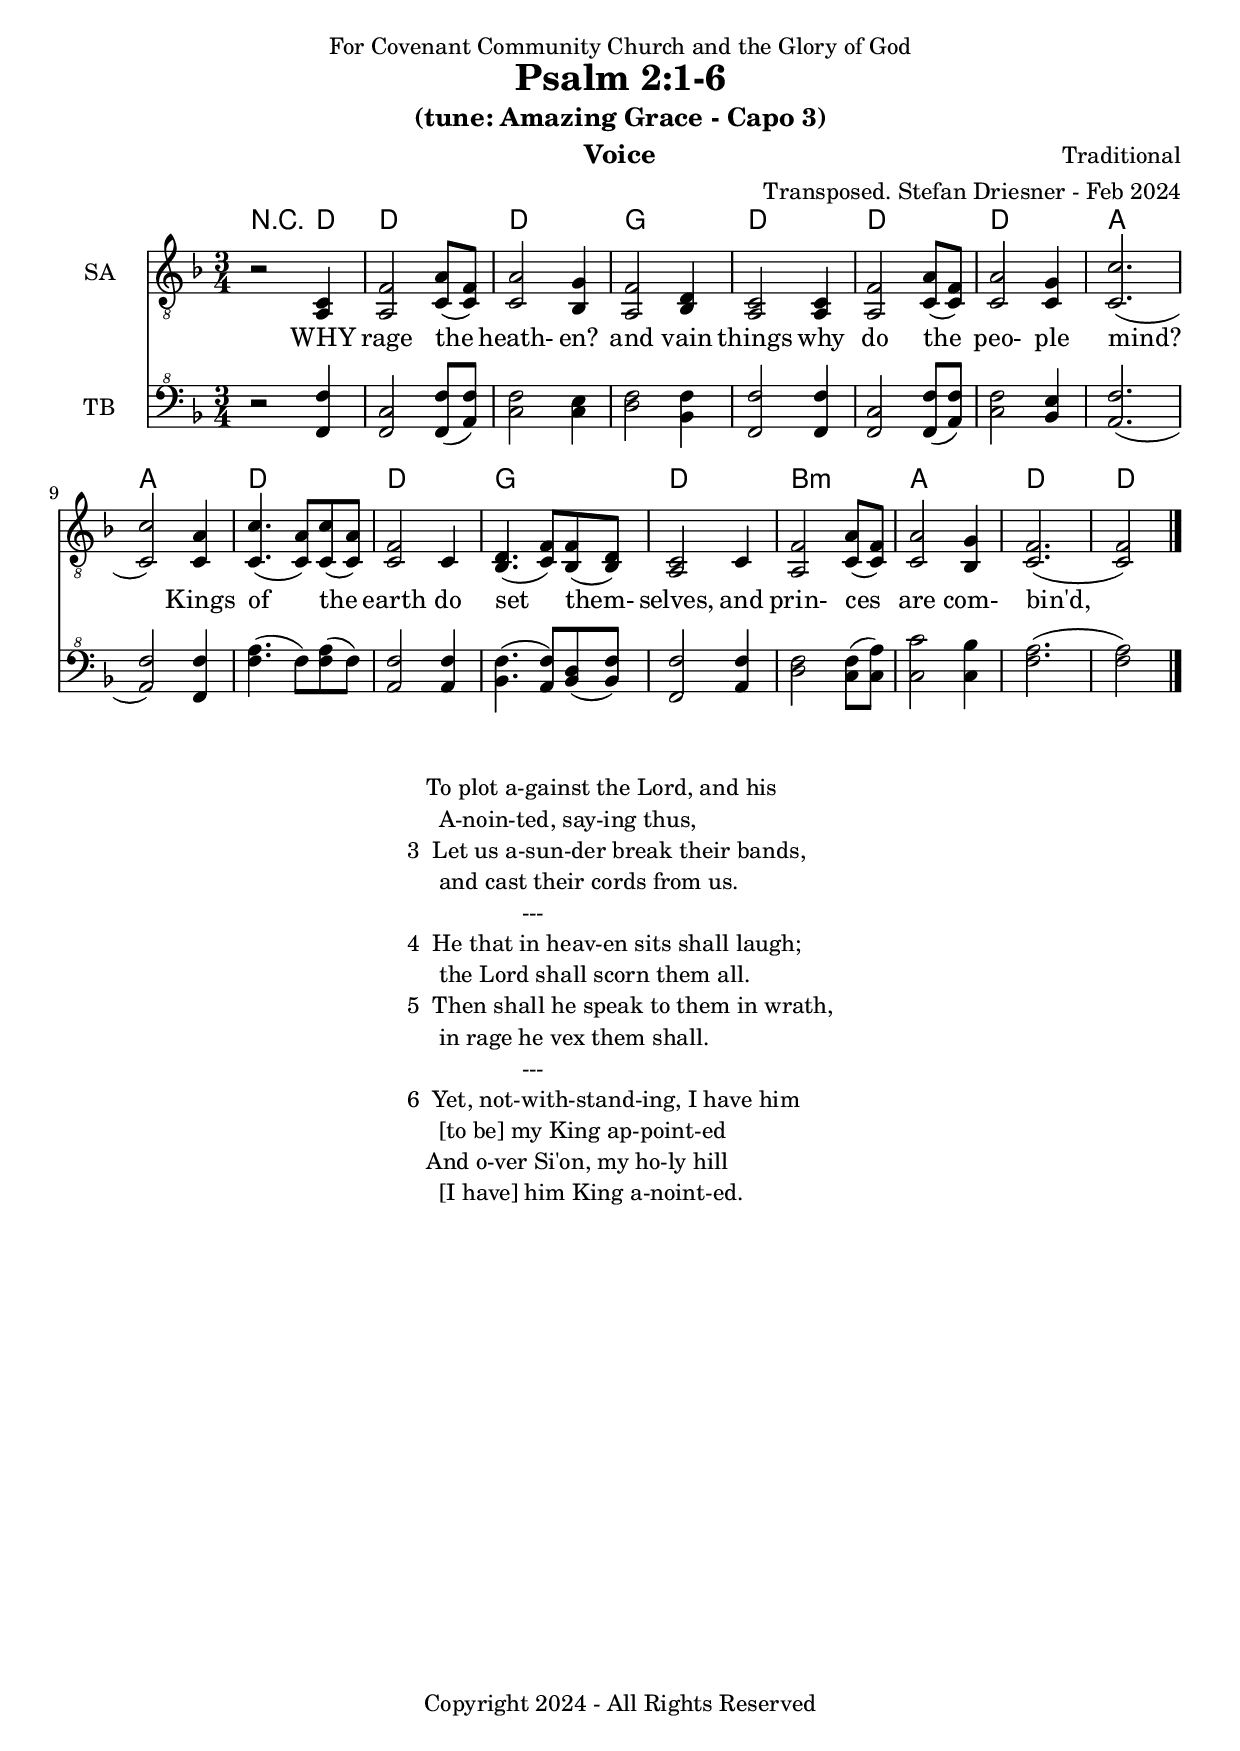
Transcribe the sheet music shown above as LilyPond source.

\version "2.24.1"
\language "english"

% force .mid extension for MIDI file output
#(ly:set-option 'midi-extension "mid")

\header {
  dedication = "For Covenant Community Church and the Glory of God"
  title = "Psalm 2:1-6"
  subtitle = "(tune: Amazing Grace - Capo 3)"
  instrument = "Voice"
  composer = "Traditional"
  arranger = "Transposed. Stefan Driesner - Feb 2024"
  meter = ""
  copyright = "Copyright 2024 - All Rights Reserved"
}

global = {
  \key f \major
  \numericTimeSignature
  \time 3/4
}

versesVoice = \lyricmode {
  % Verse 1
  WHY rage the heath- en? and vain things
  why do the peo- ple mind?
  Kings of the earth do set them- selves,
  and prin- ces are com- bin'd,
}

SAVoice = \relative c {
  \global
  \dynamicUp
  % Music follows here.
  {
    r2 <a  c  >4 |
    % Verse 1
    <a   f' >2 <c  a' >8( <c  f>8)  | < c  a'>2 <bf g' >4  | <a f' >2 <bf d>4 | <a  c>2 <a  c>4 |
    <a   f' >2 <c  a' >8( <c  f>8)  | < c  a'>2 <c g' >4   | <c  c'>2.( | <c  c'>2 ) <c a' >4 |
    <c c'>4.(<c a'>8) <c c'>8(<c a'>8) | <c f >2 <c>4  | <bf d>4.(<c  f>8) <bf f'>8(<bf d>8) |
    <a c>2 <c>4 | <a   f' >2 <c  a' >8( <c  f>8)  | < c  a'>2 <bf g' >4  | <c f>2.( <c f>2 )  \bar "|."
  }
}

TBVoice = \relative {
  \global
  \dynamicUp
  % Music follows here.
  {
    r2 <f  f'  >4 |
    % Verse 1
    <f c'>2 <f  f' >8( <a  f'>8)  | < c  f>2 < c e >4  | <d f >2 <bf f'>4 | <f  f'>2 <f  f'>4 |
    <f   c' >2 <f  f' >8( <a  f'>8)  | < c  f>2 <bf e >4   | <a  f'>2.( | <a  f'>2 ) <f f' >4 |
    <f' a>4.(<f>8) <f a>8(<f>8) | \relative c' <a f' >2 \relative c' <a f'>4  | \relative c' <bf f'>4.( \relative c' <a  f'>8) \relative c' <bf d>8(\relative c' <bf f'>8) |
    \relative c <f f'>2 \relative c' <a f'>4 | \relative c' <d f >2 \relative c' <c  f >8( \relative c' <c  a'>8)  | \relative c' < c  c'>2 \relative c' <c bf' >4  | \relative c' <f a>2.( \relative c' <f a>2 )  \bar "|."
  }
}

Chords = \new ChordNames {
  \chordmode {
    r2 d4 d2. d2. g2. d2. d2. d2. a2. a2. d2. d2. g2. d2. b2.:m a2. d2. d2
  }
}

SAVoicePart = \new Staff \with {
  instrumentName = "SA"
  midiInstrument = "Voice Oohs"
} { \clef "treble_8" \SAVoice }
\addlyrics { \versesVoice }

TBVoicePart = \new Staff \with {
  instrumentName = "TB"
  midiInstrument = "Voice Oohs"
} { \clef "bass^8" \TBVoice }

\score {
  <<
    \Chords
    \SAVoicePart
    \TBVoicePart
  >>
  \layout { }
  \midi {
    \context {
      \Score
      tempoWholesPerMinute = #(ly:make-moment 100 4)
    }
  }
}

\markup {
  \fill-line {
    {
      \column {
        \left-align {
  	  "   To plot a-gainst the Lord, and his"
	  "     A-noin-ted, say-ing thus,"
	  "3  Let us a-sun-der break their bands,"
	  "     and cast their cords from us."
	  "                  ---"
	  "4  He that in heav-en sits shall laugh;"
	  "     the Lord shall scorn them all."
  	  "5  Then shall he speak to them in wrath,"
	  "     in rage he vex them shall."
	  "                  ---"
	  "6  Yet, not-with-stand-ing, I have him"
	  "     [to be] my King ap-point-ed"
	  "   And o-ver Si'on, my ho-ly hill"
	  "     [I have] him King a-noint-ed."
        }
      }
    }
  }
}